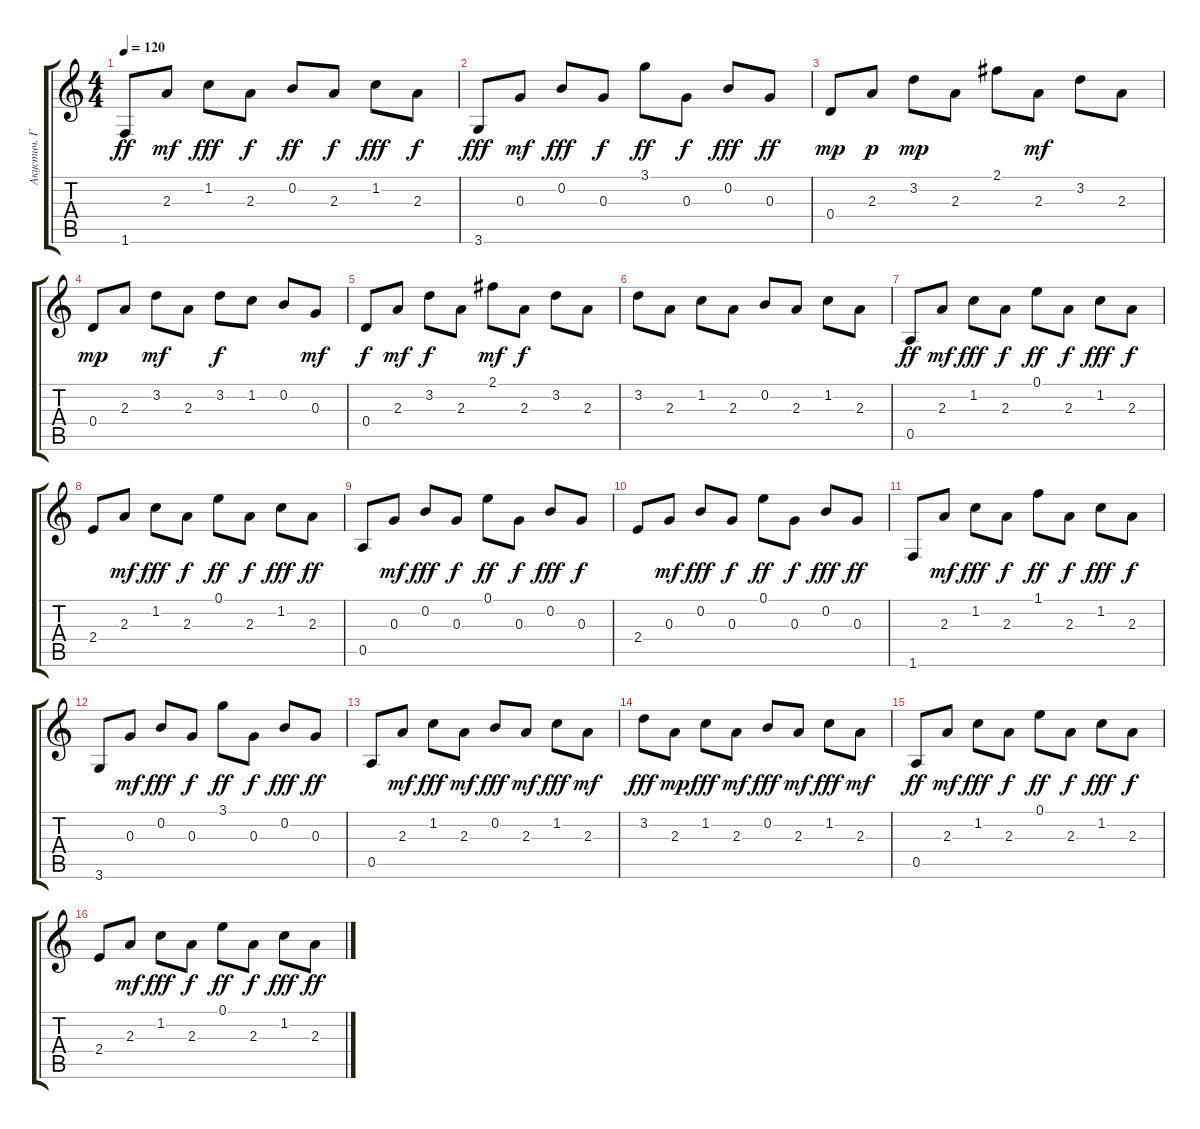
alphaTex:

\track ("Акустич. Гитара" "Акустич. Г") {instrument acousticguitarsteel}
\staff {score tabs}
\tuning (E4 B3 G3 D3 A2 E2) {hide}
\ts (4 4)
\tempo 120
\clef g2
\ks c
1.6.8{dy ff} 2.3.8{dy mf} 1.2.8{dy fff} 2.3.8{dy f} 0.2.8{dy ff} 2.3.8{dy f} 1.2.8{dy fff} 2.3.8{dy f} |
3.6.8{dy fff} 0.3.8{dy mf} 0.2.8{dy fff} 0.3.8{dy f} 3.1.8{dy ff} 0.3.8{dy f} 0.2.8{dy fff} 0.3.8{dy ff} |
0.4.8{dy mp} 2.3.8{dy p} 3.2.8{dy mp} 2.3.8 2.1.8 2.3.8{dy mf} 3.2.8 2.3.8 |
0.4.8{dy mp} 2.3.8 3.2.8{dy mf} 2.3.8 3.2.8{dy f} 1.2.8 0.2.8 0.3.8{dy mf} |
0.4.8{dy f} 2.3.8{dy mf} 3.2.8{dy f} 2.3.8 2.1.8{dy mf} 2.3.8{dy f} 3.2.8 2.3.8 |
3.2.8 2.3.8 1.2.8 2.3.8 0.2.8 2.3.8 1.2.8 2.3.8 |
0.5.8{dy ff} 2.3.8{dy mf} 1.2.8{dy fff} 2.3.8{dy f} 0.1.8{dy ff} 2.3.8{dy f} 1.2.8{dy fff} 2.3.8{dy f} |
2.4.8 2.3.8{dy mf} 1.2.8{dy fff} 2.3.8{dy f} 0.1.8{dy ff} 2.3.8{dy f} 1.2.8{dy fff} 2.3.8{dy ff} |
0.5.8 0.3.8{dy mf} 0.2.8{dy fff} 0.3.8{dy f} 0.1.8{dy ff} 0.3.8{dy f} 0.2.8{dy fff} 0.3.8{dy f} |
2.4.8 0.3.8{dy mf} 0.2.8{dy fff} 0.3.8{dy f} 0.1.8{dy ff} 0.3.8{dy f} 0.2.8{dy fff} 0.3.8{dy ff} |
1.6.8 2.3.8{dy mf} 1.2.8{dy fff} 2.3.8{dy f} 1.1.8{dy ff} 2.3.8{dy f} 1.2.8{dy fff} 2.3.8{dy f} |
3.6.8 0.3.8{dy mf} 0.2.8{dy fff} 0.3.8{dy f} 3.1.8{dy ff} 0.3.8{dy f} 0.2.8{dy fff} 0.3.8{dy ff} |
0.5.8 2.3.8{dy mf} 1.2.8{dy fff} 2.3.8{dy mf} 0.2.8{dy fff} 2.3.8{dy mf} 1.2.8{dy fff} 2.3.8{dy mf} |
3.2.8{dy fff} 2.3.8{dy mp} 1.2.8{dy fff} 2.3.8{dy mf} 0.2.8{dy fff} 2.3.8{dy mf} 1.2.8{dy fff} 2.3.8{dy mf} |
0.5.8{dy ff} 2.3.8{dy mf} 1.2.8{dy fff} 2.3.8{dy f} 0.1.8{dy ff} 2.3.8{dy f} 1.2.8{dy fff} 2.3.8{dy f} |
2.4.8 2.3.8{dy mf} 1.2.8{dy fff} 2.3.8{dy f} 0.1.8{dy ff} 2.3.8{dy f} 1.2.8{dy fff} 2.3.8{dy ff}
